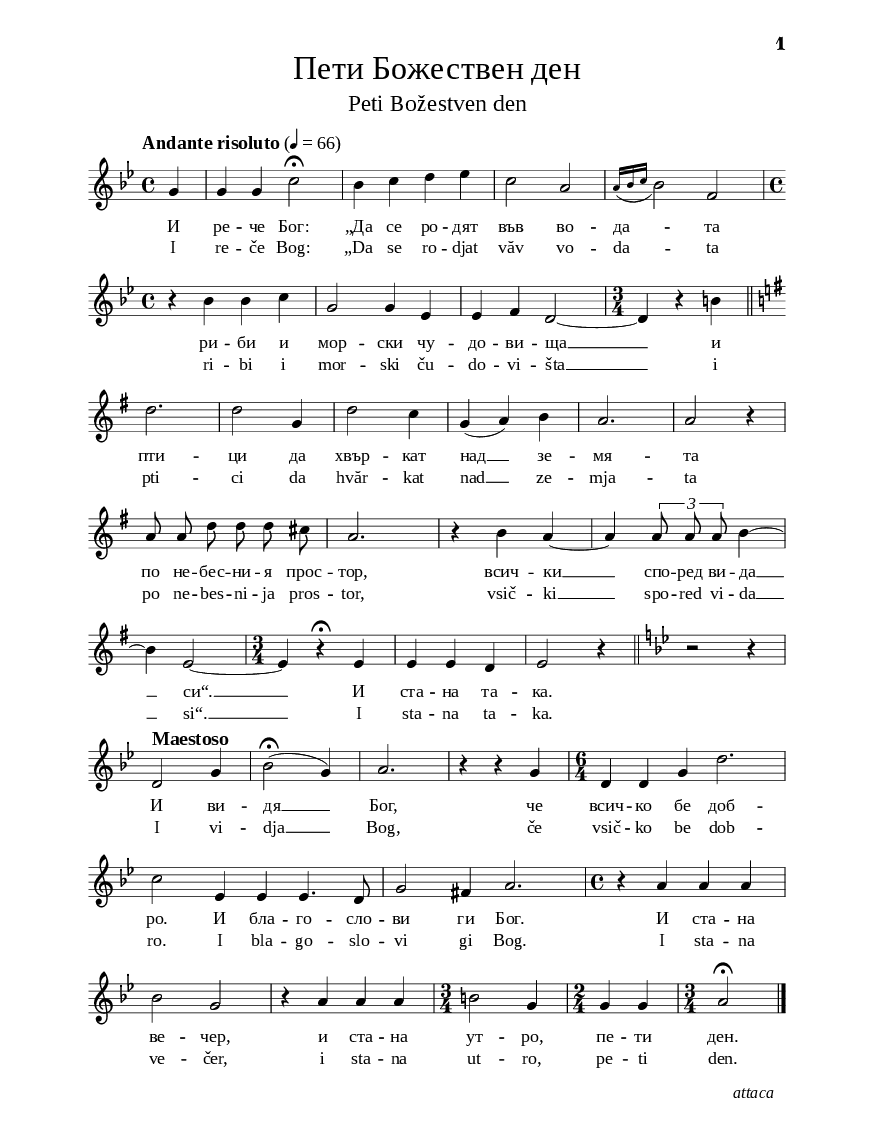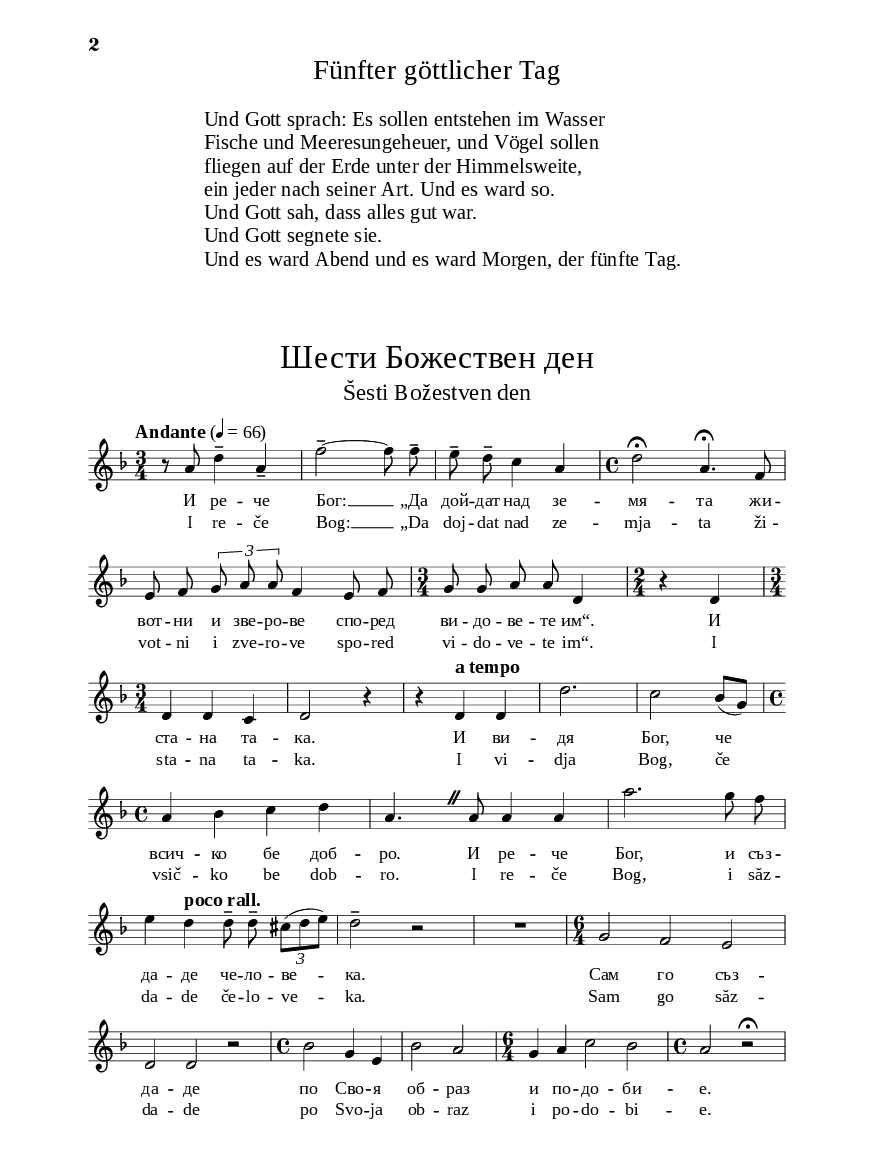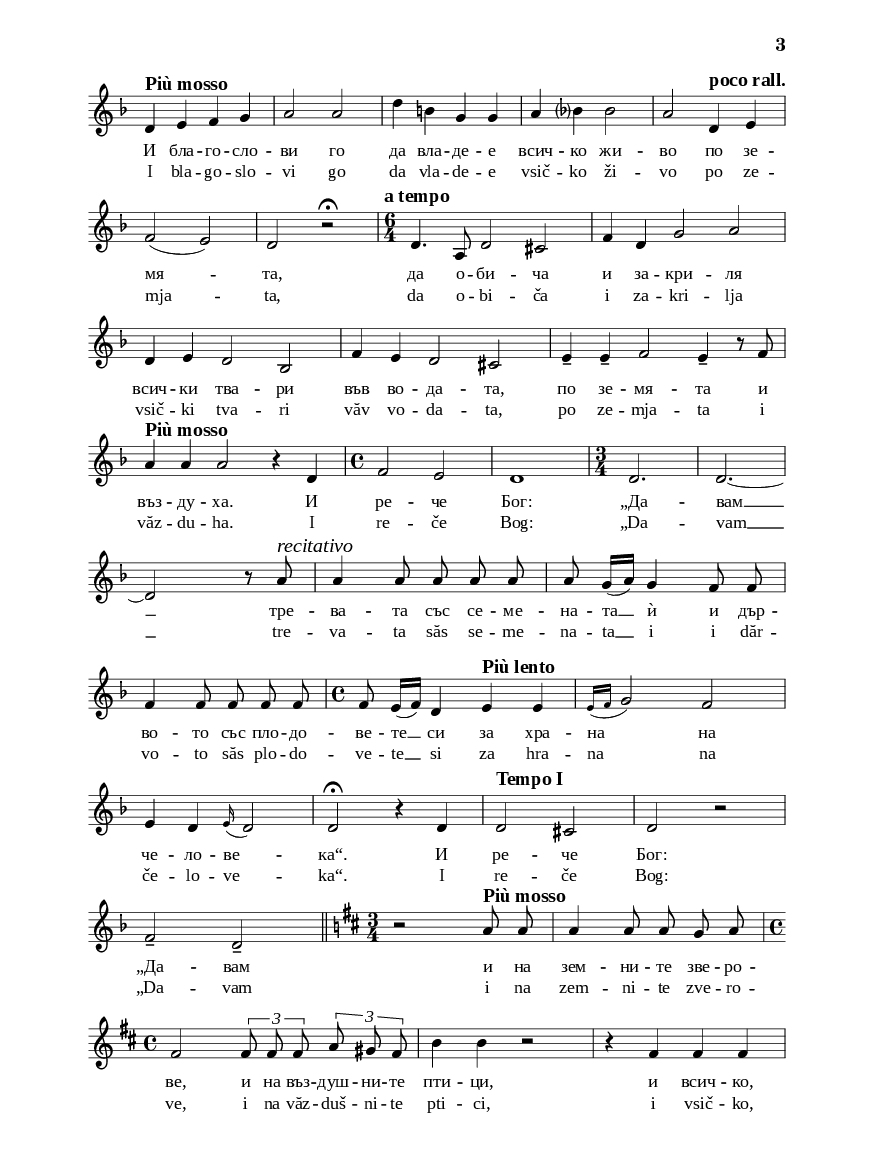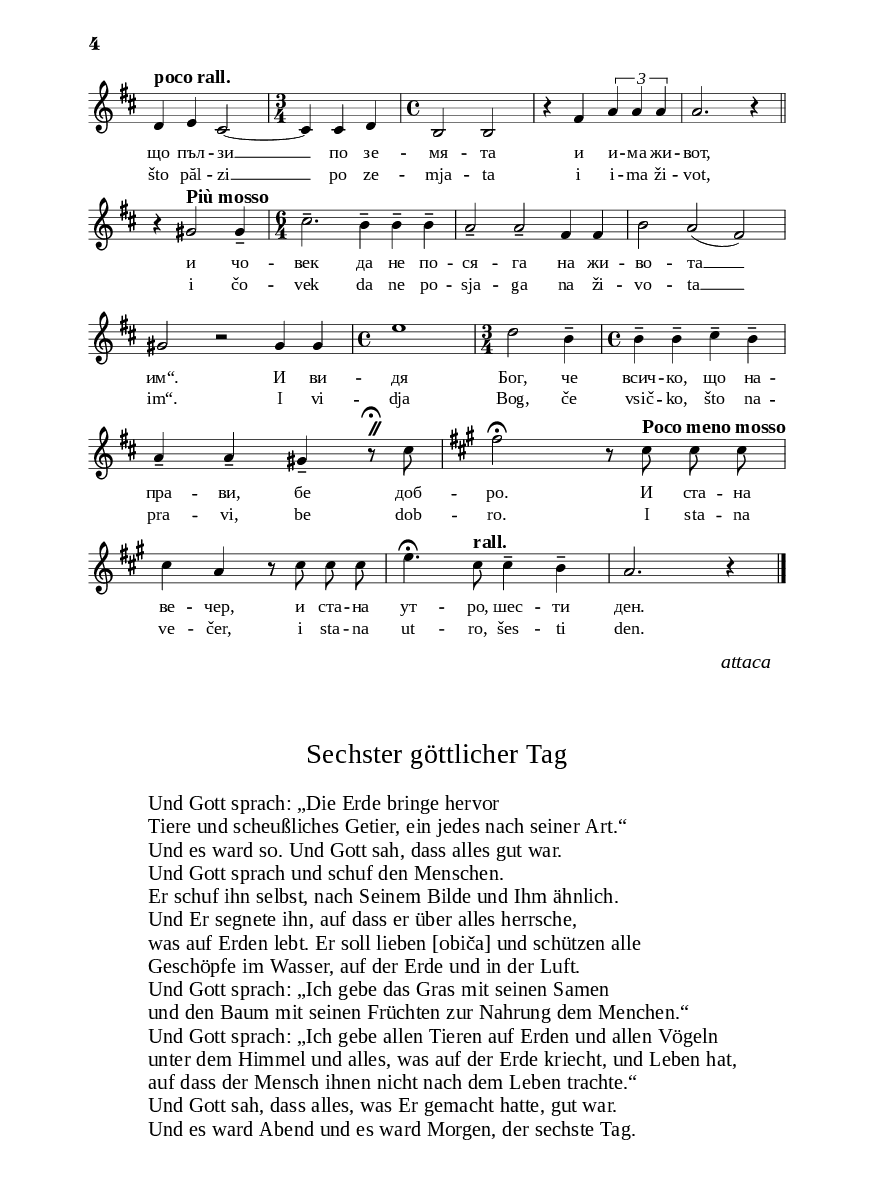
\version "2.24.4"

% include paper part and global functions
\include "include/globals.ily"

\bookpart {
  \label #'ref195
  \tocItem \markup "     Пети Божествен ден – Peti Božestven den "
  \include "include/bookpart-paper.ily"
  \score {
    \include "include/score-layout.ily"

    \new Voice \absolute {
      \clef treble
      \key g \minor
      \time 4/4
      \tempoFunc "Andante risoluto" 4 "66"
      \autoBeamOff
      \partial 4
      g'4
      | % 146
      g'4 g'4 c''2 ^\fermata | % 147
      bes'4  c''4  d''4  es''4 | % 148
      c''2 a'2 | % 149
      \acciaccatura {  a'16 [ bes' c''] } bes'2 f'2 |
      \time 4/4
      r4  bes'4  bes'4  c''4 | % 151
      g'2 g'4 es'4 | % 152
      es'4 f'4 d'2 ~ | % 153
      \time 3/4  | % 153
      d'4 r4  b'4 \bar "||"
      \break | % 154
      \key g \major | % 154
      d''2. | % 155
      d''2 g'4 | % 156
      d''2  c''4 | % 157
      g'4 ( a'4 )  b'4 | % 158
      a'2. | % 159
      a'2 r4 \break |
      a'8 a'8  d''8  d''8  d''8
      cis''8 | % 161
      a'2. | % 162
      r4  b'4 a'4 ~ | % 163
      a'4 %\once \omit TupletBracket
      \times 2/3  {
        a'8 a'8 a'8
      }
      b'4 ~ \break | % 164
      b'4 e'2 ~  | % 165
      \time 3/4 e'4 r4 ^\fermata e'4 | % 166
      e'4 e'4 d'4 | % 167
      e'2 r4 \bar "||"
      \key bes \major | % 168
      r2 r4 | \break % 169
      \tempo "Maestoso" d'2 g'4 |

      bes'2 ( ^\fermata g'4 ) | % 171
      a'2. | % 172
      r4 r4 g'4 | % 173
      \time 6/4  | % 173
      d'4 d'4 g'4  d''2. \break | % 174
      c''2 es'4 es'4 es'4. d'8 | % 175
      g'2 fis'4 a'2. | % 176
      \time 4/4  | % 176
      r4 a'4 a'4 a'4 | \break % 177
      bes'2 g'2 | % 178
      r4 a'4 a'4 a'4 | % 179
      \time 3/4  | % 179
      b'2 g'4 |
      \time 2/4  |
      g'4 g'4 | % 181
      \time 3/4 | % 181
      a'2 \fermata \bar "|."
    }

    \addlyrics {
      И ре -- че Бог:
      „Да се ро -- дят във во --
      да -- та ри -- би и мор -- ски
      чу -- до -- ви -- ща __  и пти -- ци
      да хвър -- кат над __  зе -- мя --
      та по не -- бес -- ни -- я прос --
      тор, всич -- ки __  спо -- ред ви --
      да __ си“. __  И ста -- на та --
      ка. И ви -- дя __  Бог, че всич --
      ко бе доб -- ро. И бла -- го --
      сло -- ви ги Бог. И ста -- на ве
      -- чер, и ста -- на ут -- ро, пе --
      ти ден.}
      \addlyrics {
        I re -- če Bog:
        „Da se ro -- djat văv vo --
        da -- ta ri -- bi i mor -- ski
        ču -- do -- vi -- šta __  i pti -- ci
        da hvăr -- kat nad __  ze -- mja --
        ta po ne -- bes -- ni -- ja pros --
        tor, vsič -- ki __  spo -- red vi --
        da __ si“. __  I sta -- na ta --
        ka. I vi -- dja __  Bog, če vsič --
        ko be dob -- ro. I bla -- go --
        slo -- vi gi Bog. I sta -- na ve
        -- čer, i sta -- na ut -- ro, pe --
        ti den.}


        \header {
          title = \titleFunc "Пети Божествен ден" "Peti Božestven den"
        }

        \midi{}

      } % score

      \markup \empty-one

      \markup \raise #2.8 \override #'(baseline-skip . 2) {
        \column {
          \fill-line \italic { "" "" \concat {"attaca" "   " }}
        }
      }

      \pageBreak

      % include foreign translation(s) of the song
      \version "2.24.4"

\markup \fill-line { \fontsize #deTitleFontSize "Fünfter göttlicher Tag" }
\markup \null
\markup \null
\markup \abs-fontsize #10 {
\fill-line {
  \override #`(baseline-skip . ,deCoupletBaselineSkip)

  \column {
    \line { " " }


  \line { " " Und Gott sprach: Es sollen entstehen im Wasser}

  \line { " "Fische und Meeresungeheuer, und Vögel sollen}

  \line { " "fliegen auf der Erde unter der Himmelsweite,}

  \line { " "ein jeder nach seiner Art. Und es ward so. }

  \line { " " Und Gott sah, dass alles gut war.}

  \line { " "Und Gott segnete sie.}

  \line { " " Und es ward Abend und es ward Morgen, der fünfte Tag.}
  }
  }
}


      \markup \vspace #3

      \label #'ref195
      \tocItem \markup "     Шести Божествен ден – Šesti Božestven den "

      \include "include/bookpart-paper.ily"
      \score {
        \include "include/score-layout.ily"

        \new Voice \absolute {
          \clef treble
          \key d \minor
          \time 3/4
          \tempoFunc "Andante" 4 "66"
          \autoBeamOff
          r8 a'8  d''4 -- a'4 --
          | % 183
          f''2 ~ --  f''8  f''8 -- | % 184
          e''8 --  d''8 --  c''4 a'4 | % 185
          \time 4/4  | % 185
          d''2 ^\fermata a'4. ^\fermata f'8 \break | % 186
          e'8 f'8
          \times 2/3  {
            g'8  a'8 a'8
          }
          f'4 e'8 f'8 | % 187
          \time 3/4  | % 187
          g'8 g'8 a'8 a'8 d'4 | % 188
          \time 2/4  | % 188
          r4 d'4  \break | % 189
          \time 3/4  | % 189
          d'4 d'4 c'4 |
          d'2 r4 | % 191
          r4 \tempo "a tempo" d'4  d'4 | % 192
          d''2. | % 193
          c''2 bes'8 ( [ g'8 ) ] \break | % 194
          \time 4/4  | % 194
          a'4  bes'4  c''4  d''4  | % 195
          a'4.\caesura a'8 a'4 a'4 | % 196
          a''2.  g''8 f''8 \break | % 197
          e''4 \tempo "poco rall." d''4
          d''8 --  d''8 -- \once \omit TupletBracket
          \times 2/3  {
            cis''8 ( [  d''8  e''8 ) ]
          } |
          d''2  -- r2 | % 199
          R1 |
          \time 6/4  |
          g'2 f'2 e'2 \break | % 201
          d'2 d'2 r2  | % 202
          \time 4/4  | % 202
          bes'2 g'4 e'4 | % 203
          bes'2 a'2 | % 204
          \time 6/4  | % 204
          g'4 a'4  c''2  bes'2 | % 205
          \time 4/4  | % 205
          a'2 r2 ^\fermata \break | % 206
          \tempo"Più mosso" d'4 e'4 f'4
          g'4 | % 207
          a'2 a'2 | % 208
          d''4  b'4 g'4 g'4 | % 209
          a'4  bes'?4  bes'2 |
          a'2 \tempo"poco rall." d'4 e'4 \break  | % 211
          f'2 ( e'2 ) | % 212
          d'2 r2 ^\fermata | % 213
          \time 6/4  | % 213
          \tempo "a tempo" d'4. a8 d'2
          cis'2 | % 214
          f'4 d'4 g'2 a'2 \break | % 215
          d'4 e'4 d'2 bes2 | % 216
          f'4 e'4 d'2 cis'2 | % 217
          e'4 -- e'4 -- f'2 e'4 -- r8
          f'8 \break | % 218
          \tempo "Più mosso" a'4 a'4 a'2 r4
          d'4 | % 219
          \time 4/4  | % 219
          f'2 e'2 |
          d'1  | % 221
          \time 3/4  | % 221
          d'2. | % 222
          d'2. ~ \break | % 223
          d'2 r8  a'8^\markup{\huge \italic { recitativo } } | % 224
          a'4 a'8 a'8 a'8 a'8 | % 225
          a'8 g'16 ( [ a'16 ) ] g'4 f'8
          f'8 \break | % 226
          f'4 f'8 f'8 f'8 f'8  | % 227
          \time 4/4  | % 227
          f'8 e'16 ( [ f'16 ) ] d'4 \tempo"Più lento" e'4  e'4 |
          \grace { e'16 [ ( f' ]  } g'2 ) f'2 | \break
          e'4 d' \grace {
            e'16 (
          } d'2 ) |
          d'2 \fermata r4 d'4 |
          \tempo"Tempo I" d'2 cis'2 | % 232
          d'2 r2 | \break % 233
          f'2 -- d'2 -- |  \bar "||"  % 234
          \time 3/4  | % 234
          \key d \major r2 \tempo"Più mosso" a'8 a'8  | % 235
          a'4 a'8 a'8 g'8 a'8  | % 236
          \time 4/4  | \break  % 236
          fis'2
          \times 2/3  {
            fis'8  fis'8 fis'8
          }
          \times 2/3  {
            a'8  gis'8 fis'8
          }
          |  % 237
          b'4  b'4 r2  | % 238
          r4 fis'4 fis'4 fis'4  | \break % 239
          \tempo "poco rall." d'4 e'4 cis'2~ |
          \time 3/4  |
          cis'4 cis'4 d'4 |  % 241
          \time 4/4  | % 241
          b2 b2 |  % 242
          r4 fis'4 \times 2/3 {
            a'4 a'4 a'4
          }
          | % 243
          a'2. r4 | \bar "||" \break % 244
          r4 \tempo "Più mosso" gis'2 gis'4 -- |  % 245
          \time 6/4  | % 245
          cis''2. --  b'4 --  b'4 --  b'4
          -- |  % 246
          a'2 -- a'2 -- fis'4 fis'4
          | % 247
          b'2 a'2 ( fis'2 )  |  \break % 248
          gis'2 r2 gis'4 gis'4 | % 249
          \time 4/4  | % 249
          e''1 |
          \time 3/4  |
          d''2  b'4 -- | % 251
          \time 4/4  | % 251
          b'4 --  b'4 --  cis''4 --  b'4
          -- | \break  % 252
          a'4 -- a'4 -- gis'4 -- r8
          ^\markup {
            \musicglyph #"scripts.caesura.straight"
          }
          ^\fermata
          cis''8  |  % 253
          \key a \major
          fis''2 ^\fermata r8  \tempo"Poco meno mosso" cis''8
          cis''8  cis''8 | \break % 254
          cis''4 a'4 r8  cis''8  cis''8
          cis''8 | % 255
          e''4. ^\fermata  \tempo"rall." cis''8
          cis''4 --  b'4 -- | % 256
          a'2. r4 \bar "|."


        }
        \addlyrics {
          И ре -- че Бог: __  „Да
          дой -- дат над зе -- мя -- та жи --
          вот -- ни и зве -- ро -- ве спо --
          ред ви -- до -- ве -- те им“. И
          ста -- на та -- ка. И ви -- дя Бог,
          че  всич -- ко бе доб -- ро. И
          ре -- че Бог, и съз -- да -- де че
          -- ло -- ве --  ка. Сам го съз
          -- да -- де по Сво -- я об -- раз и
          по -- до -- би -- е. И бла -- го --
          сло -- ви го да вла -- де -- е
          всич -- ко жи -- во по зе -- мя
          -- та, да о -- би -- ча и за --
          кри -- ля всич -- ки тва -- ри във
          во -- да -- та, по зе -- мя -- та и
          въз -- ду -- ха. И ре -- че Бог:
          „Да -- вам  __ тре -- ва -- та
          със се -- ме -- на -- та __  ѝ и
          дър -- во -- то със пло -- до -- ве
          -- те __  си за хра --
          на на че -- ло --  ве -- ка“. И ре --
          че Бог: „Да -- вам и на зем --
          ни -- те зве -- ро -- ве, и на въз
          -- душ -- ни -- те пти -- ци, и всич
          -- ко, що пъл -- зи __ по зе -- мя
          -- та и и -- ма жи -- вот, и чо --
          век да не по -- ся -- га на жи --
          во -- та __ им“. И ви -- дя Бог,
          че всич -- ко, що на -- пра -- ви,
          бе доб -- ро. И ста -- на ве --
          чер, и ста -- на ут -- ро, шес --
          ти ден.
        }

        \addlyrics {
          I re -- če Bog: __  „Da
          doj -- dat nad ze -- mja -- ta ži --
          vot -- ni i zve -- ro -- ve spo --
          red vi -- do -- ve -- te im“. I
          sta -- na ta -- ka. I vi -- dja Bog,
          če  vsič -- ko be dob -- ro. I
          re -- če Bog, i săz -- da -- de če
          -- lo -- ve --  ka. Sam go săz
          -- da -- de po Svo -- ja ob -- raz i
          po -- do -- bi -- e. I bla -- go --
          slo -- vi go da vla -- de -- e
          vsič -- ko ži -- vo po ze -- mja
          -- ta, da o -- bi -- ča i za --
          kri -- lja vsič -- ki tva -- ri văv
          vo -- da -- ta, po ze -- mja -- ta i
          văz -- du -- ha. I re -- če Bog:
          „Da -- vam  __ tre -- va -- ta
          săs se -- me -- na -- ta __  i i
          dăr -- vo -- to săs plo -- do -- ve
          -- te __  si za hra --
          na na če -- lo --  ve -- ka“. I re --
          če Bog: „Da -- vam i na zem --
          ni -- te zve -- ro -- ve, i na văz
          -- duš -- ni -- te pti -- ci, i vsič
          -- ko, što păl -- zi __ po ze -- mja
          -- ta i i -- ma ži -- vot, i čo --
          vek da ne po -- sja -- ga na ži --
          vo -- ta __ im“. I vi -- dja Bog,
          če vsič -- ko, što na -- pra -- vi,
          be dob -- ro. I sta -- na ve --
          čer, i sta -- na ut -- ro, šes --
          ti den.
        }


        \header {
          title = \titleFunc "Шести Божествен ден" "Šesti Božestven den"
        }

        \midi{}

      } % score
      \markup \empty-one
      \markup \raise #2.8 \override #'(baseline-skip . 2) {
        \column {
          \fill-line \huge \italic { "" "" \concat {"attaca" "   " }}
        }
      }

      \markup \empty-three

      % include foreign translation(s) of the song
      \version "2.24.4"

\markup \fill-line { \fontsize #deTitleFontSize "Sechster göttlicher Tag" }
\markup \null
\markup \null
\markup \abs-fontsize #10 {
  \fill-line {
  \override #`(baseline-skip . ,deCoupletBaselineSkip)

  \column {
    \line { " " }


\line { " "Und Gott sprach: „Die Erde bringe hervor }

\line { " " Tiere und scheußliches Getier, ein jedes nach seiner Art.“ }

\line { " " Und es ward so. Und Gott sah, dass alles gut war. }

\line { " " Und Gott sprach und schuf den Menschen. }

\line { " "Er schuf ihn selbst, nach Seinem Bilde und Ihm ähnlich. }

\line { " "Und Er segnete ihn, auf dass er über alles herrsche, }

\line { " "was auf Erden lebt. Er soll lieben [običa] und schützen alle }

\line { " "Geschöpfe im Wasser, auf der Erde und in der Luft. }

\line { " " Und Gott sprach: „Ich gebe das Gras mit seinen Samen}

\line { " " und den Baum mit seinen Früchten zur Nahrung dem Menchen.“ }

\line { " "Und Gott sprach: „Ich gebe allen Tieren auf Erden und allen Vögeln}

\line { " " unter dem Himmel und alles, was auf der Erde kriecht, und Leben hat,}

\line { " "  auf dass der Mensch ihnen nicht nach dem Leben trachte.“ }

\line { " " Und Gott sah, dass alles, was Er gemacht hatte, gut war.  }

\line { " " Und es ward Abend und es ward Morgen, der sechste Tag.}
  }
  }
}


    } % bookpart

    % Più mosso
    %
